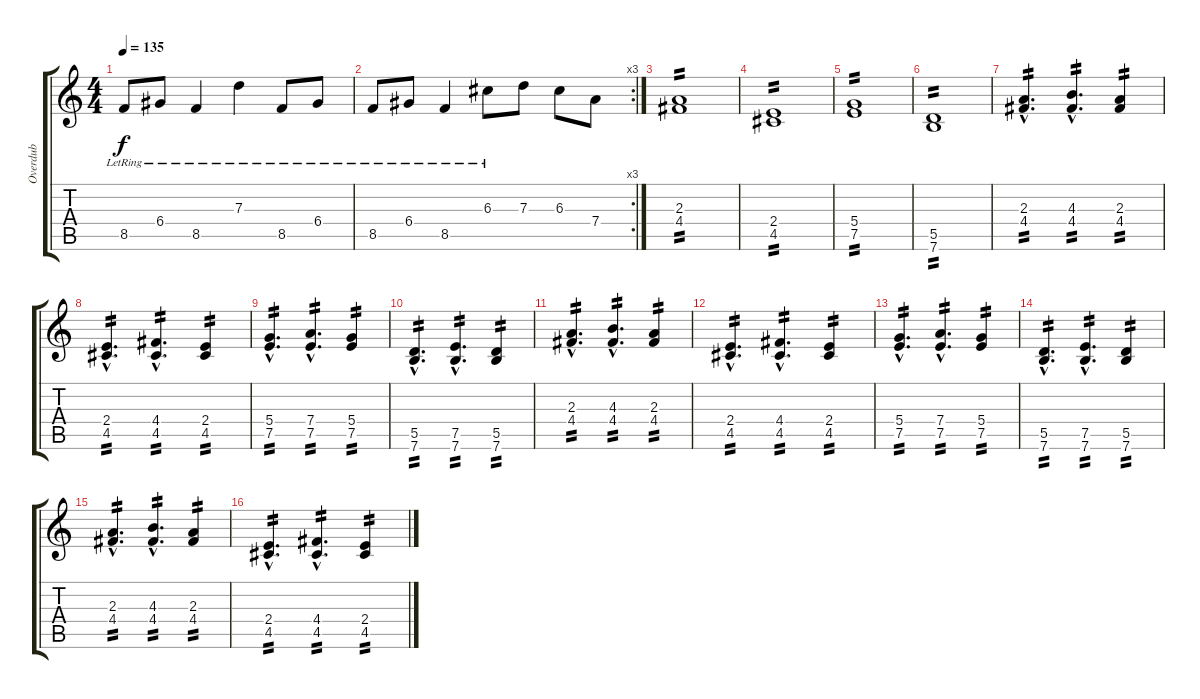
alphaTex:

\track ("Overdub" "Overdub") {instrument distortionguitar}
\staff {score tabs}
\tuning (E4 B3 G3 D3 A2 E2) {hide}
\ts (4 4)
\tempo 135
\clef g2
\ks c
8.5{lr}.8{dy f} 6.4{lr}.8 8.5{lr}.4 7.3{lr}.4 8.5{lr}.8 6.4{lr}.8 |
\rc 3
8.5{lr}.8 6.4{lr}.8 8.5{lr}.4 6.3{lr}.8 7.3.8 6.3.8 7.4.8 |
(2.3 4.4).1{tp 2} |
(2.4 4.5).1{tp 2} |
(5.4 7.5).1{tp 2} |
(5.5 7.6).1{tp 2} |
(2.3{hac} 4.4{hac}).4{d tp 2} (4.3{hac} 4.4{hac}).4{d tp 2} (2.3 4.4).4{tp 2} |
(2.4{hac} 4.5{hac}).4{d tp 2} (4.4{hac} 4.5{hac}).4{d tp 2} (2.4 4.5).4{tp 2} |
(5.4{hac} 7.5{hac}).4{d tp 2} (7.4{hac} 7.5{hac}).4{d tp 2} (5.4 7.5).4{tp 2} |
(5.5{hac} 7.6{hac}).4{d tp 2} (7.5{hac} 7.6{hac}).4{d tp 2} (5.5 7.6).4{tp 2} |
(2.3{hac} 4.4{hac}).4{d tp 2} (4.3{hac} 4.4{hac}).4{d tp 2} (2.3 4.4).4{tp 2} |
(2.4{hac} 4.5{hac}).4{d tp 2} (4.4{hac} 4.5{hac}).4{d tp 2} (2.4 4.5).4{tp 2} |
(5.4{hac} 7.5{hac}).4{d tp 2} (7.4{hac} 7.5{hac}).4{d tp 2} (5.4 7.5).4{tp 2} |
(5.5{hac} 7.6{hac}).4{d tp 2} (7.5{hac} 7.6{hac}).4{d tp 2} (5.5 7.6).4{tp 2} |
(2.3{hac} 4.4{hac}).4{d tp 2} (4.3{hac} 4.4{hac}).4{d tp 2} (2.3 4.4).4{tp 2} |
(2.4{hac} 4.5{hac}).4{d tp 2} (4.4{hac} 4.5{hac}).4{d tp 2} (2.4 4.5).4{tp 2}
